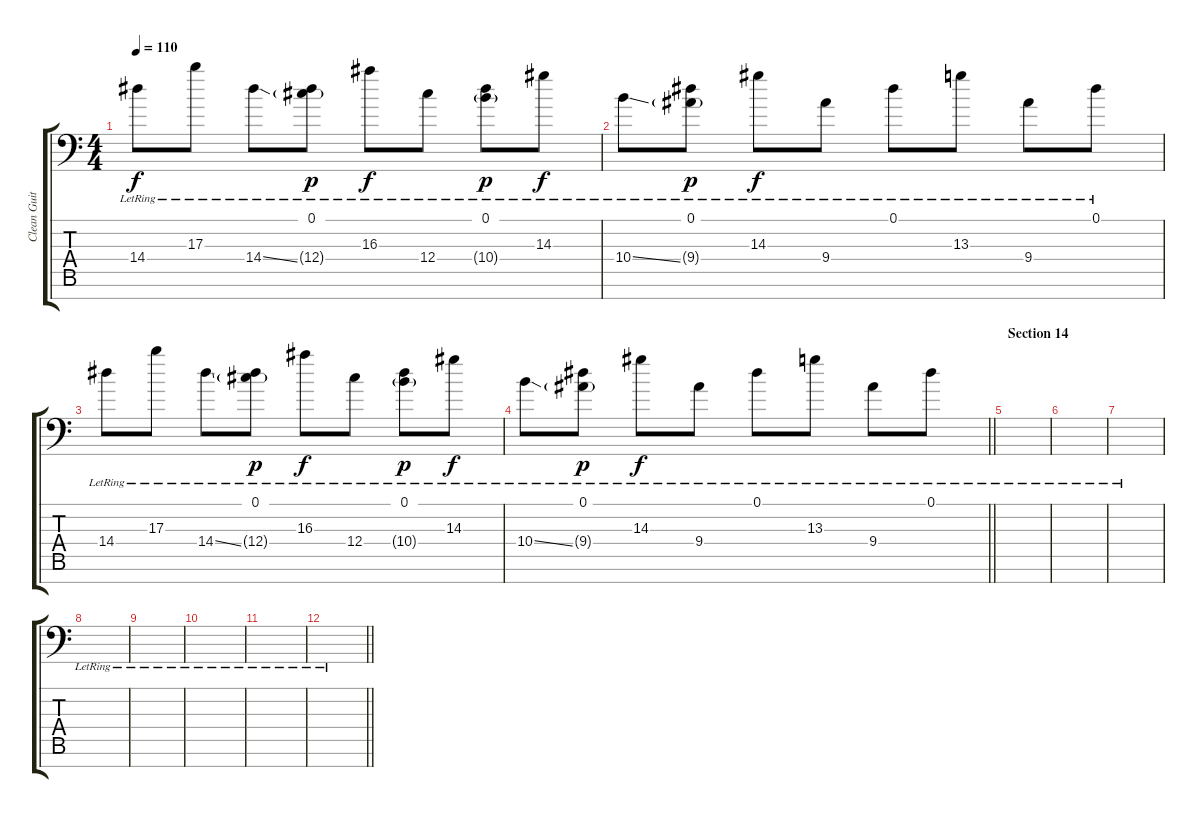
\track ("Clean Guitar" "Clean Guit") {instrument electricguitarjazz}
\staff {score tabs}
\tuning (Eb4 Bb3 Gb3 Db3 Ab2 Eb2 Ab1) {hide}
\ts (4 4)
\tempo 110
\clef f4
\ks c
14.4{lr}.8{dy f} 17.3{lr}.8 14.4{ss lr}.8 (0.1{lr} 12.4{g lr}).8{dy p} 16.3{lr}.8{dy f} 12.4{lr}.8 (0.1{lr} 10.4{g lr}).8{dy p} 14.3{lr}.8{dy f} |
10.4{ss lr}.8 (0.1{lr} 9.4{g lr}).8{dy p} 14.3{lr}.8{dy f} 9.4{lr}.8 0.1{lr}.8 13.3{lr}.8 9.4{lr}.8 0.1{lr}.8 |
14.4{lr}.8 17.3{lr}.8 14.4{ss lr}.8 (0.1{lr} 12.4{g lr}).8{dy p} 16.3{lr}.8{dy f} 12.4{lr}.8 (0.1{lr} 10.4{g lr}).8{dy p} 14.3{lr}.8{dy f} |
\barLineRight lightlight
10.4{ss lr}.8 (0.1{lr} 9.4{g lr}).8{dy p} 14.3{lr}.8{dy f} 9.4{lr}.8 0.1{lr}.8 13.3{lr}.8 9.4{lr}.8 0.1{lr}.8 |
\section ("" "Section 14")
|
|
|
|
|
|
|
\barLineRight lightlight
